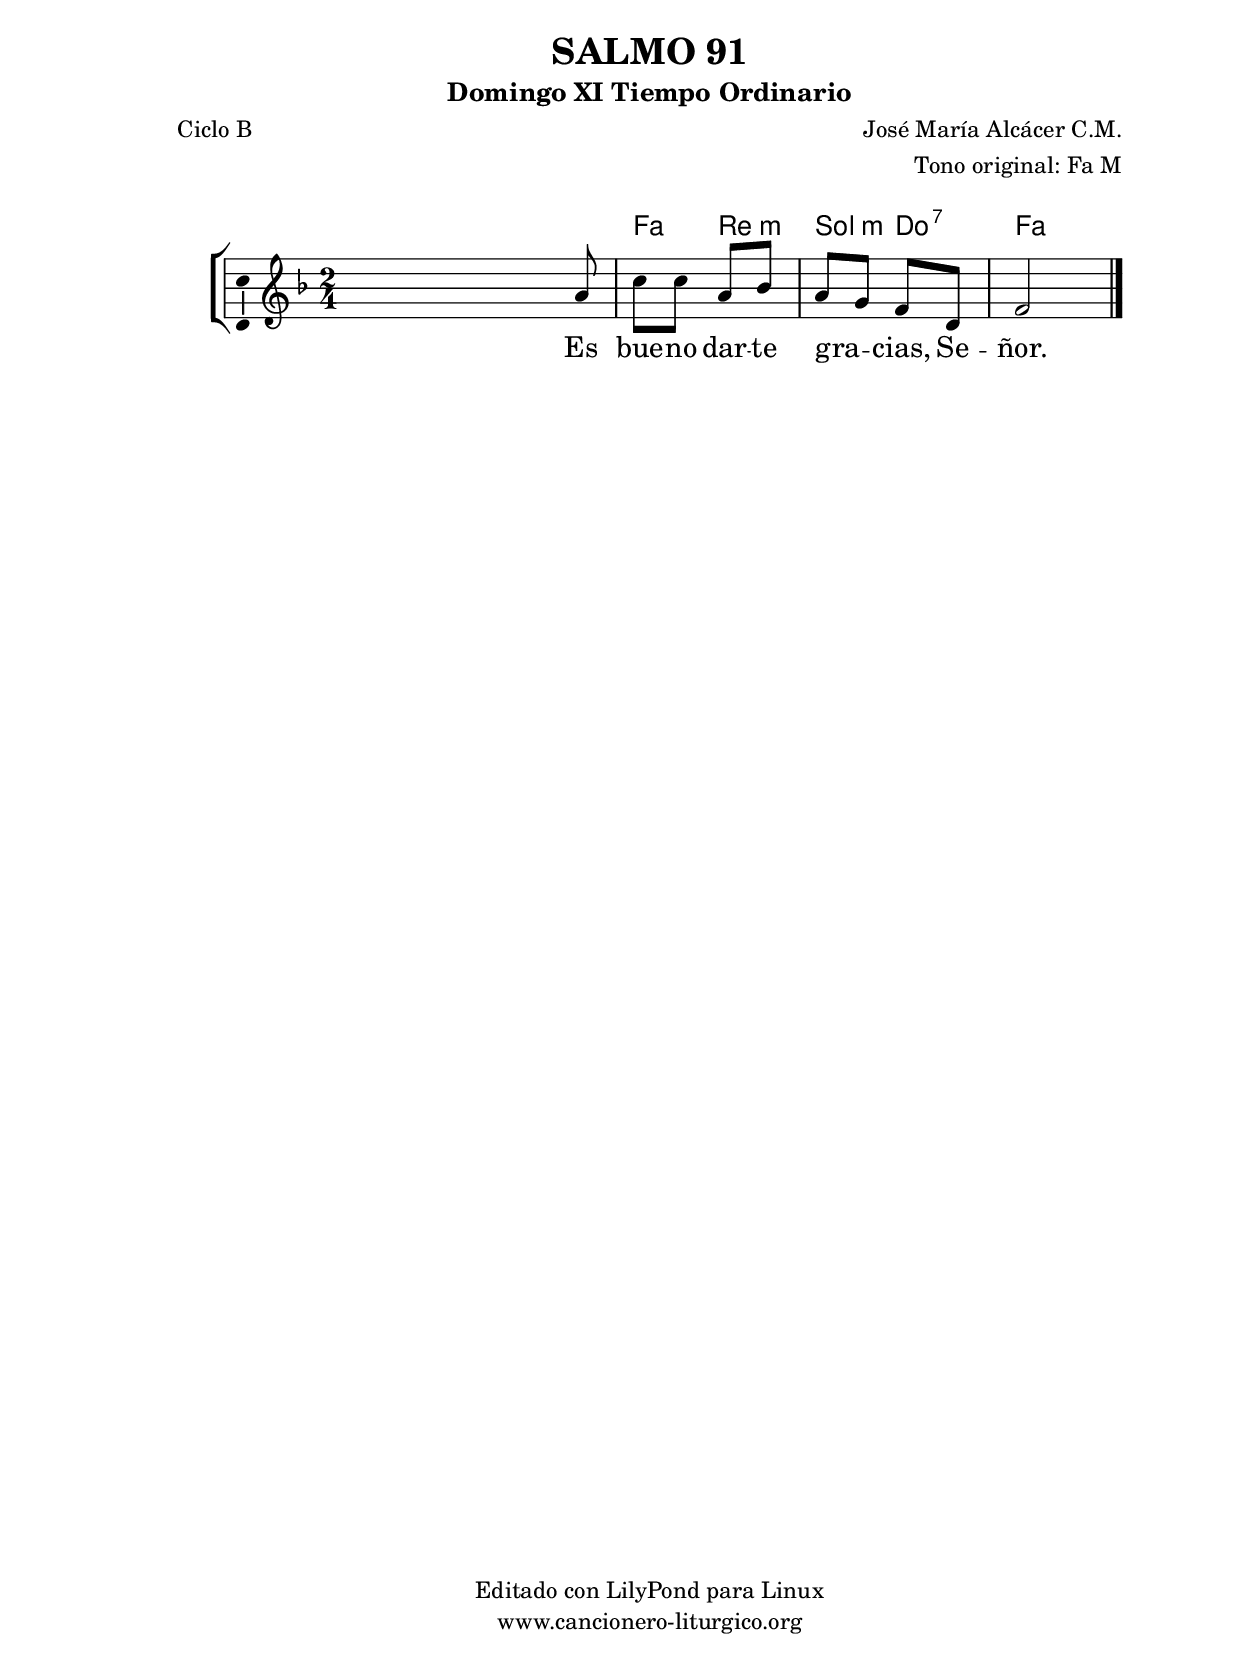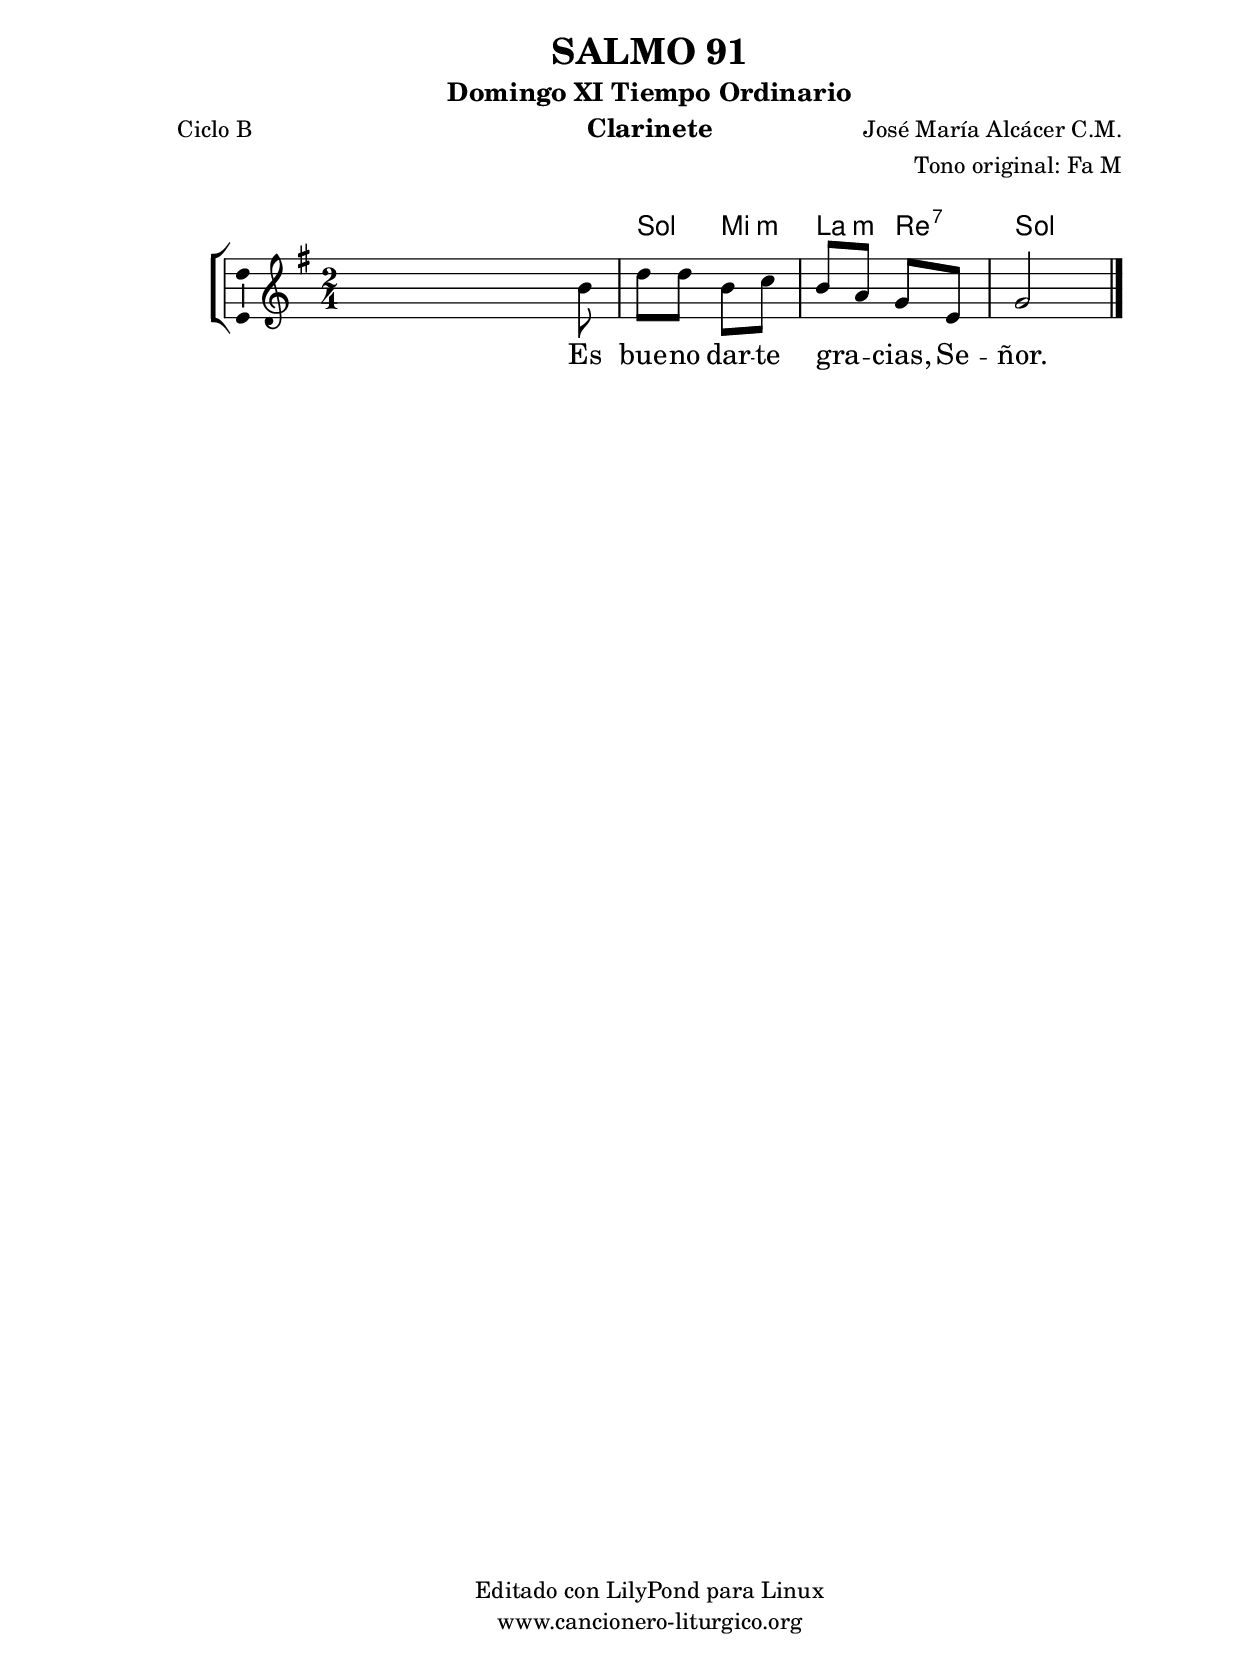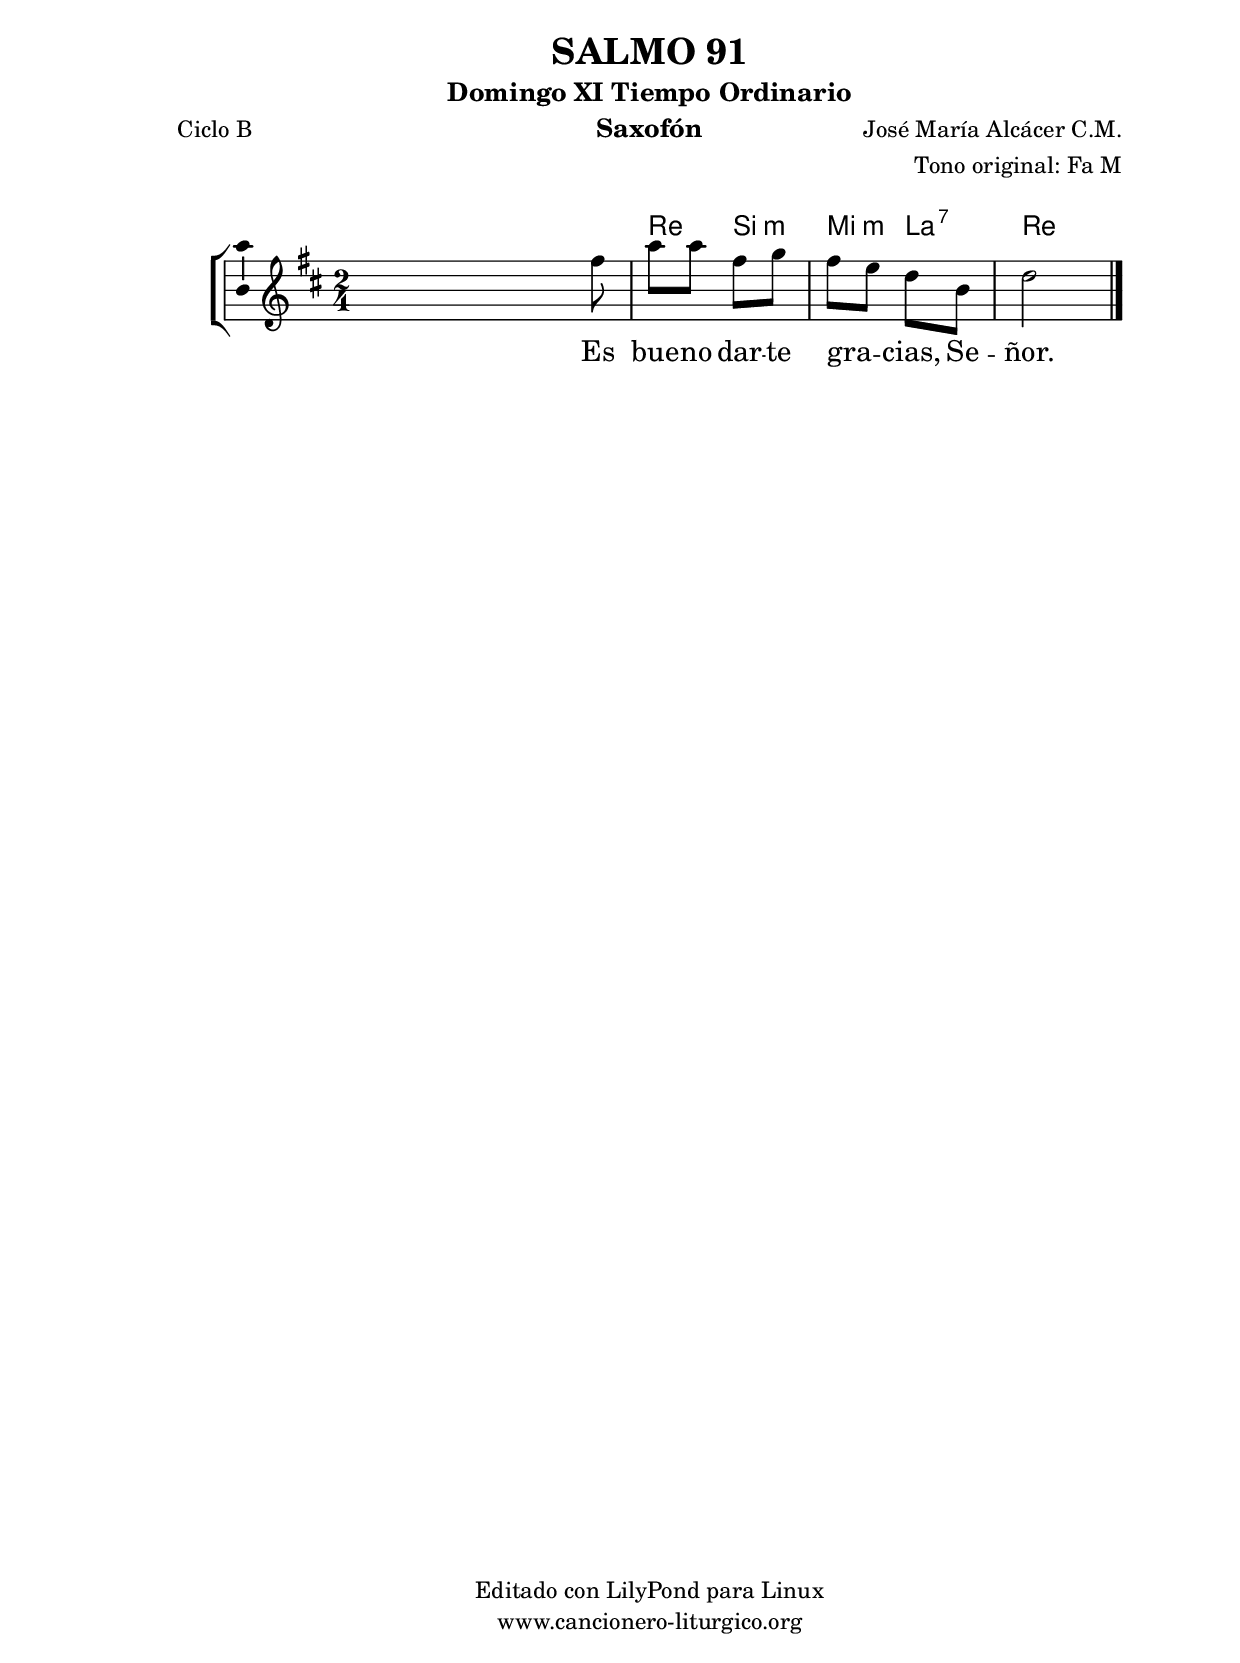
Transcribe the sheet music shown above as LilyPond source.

%
%para convertir .midi en .wav:
%timidity filename.midi -Ow -o finename.wav
%
%
%Para convertir de .wav a .mp3:
%lame -h -m j filename.wav
%
%
%para escuchar el midi:
%timidity nombrefichero.midi
%


%versión de lilypond para la que se ha escrito esta partitura:
\version "2.16.0"

	%Tamaño papel
	#(set-default-paper-size "a4")
	%Tamaño partitura
	#(set-global-staff-size 20)
	%No responde al pulsar sobre una nota
	#(ly:set-option 'point-and-click #f)

%parámetros del encabezamiento:
\header {
	title = "SALMO 91"
	subtitle = "Domingo XI Tiempo Ordinario"
	composer = "José María Alcácer C.M."
	poet = "Ciclo B"
	meter = ""
	arranger = "Tono original: Fa M"
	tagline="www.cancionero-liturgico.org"
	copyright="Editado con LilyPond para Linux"
	tiempo = "Ordinario"
	usos = "Salmo"
	letra = ""
	}

%parámetros asociados al papel:
\paper  {
	oddHeaderMarkup = \markup {\fill-line { \on-the-fly #not-first-page \fromproperty #'header:title \on-the-fly #not-first-page \fromproperty #'header:composer }}
	evenHeaderMarkup = \markup {\fill-line { \fromproperty #'header:composer \fromproperty #'header:title }}
	#(set-paper-size "a4")
	print-page-number = ##f
	first-page-number = 1
	print-first-page-number = ##f
%	head-separation = 3.0 \cm
	top-margin = 2.0 \cm
	bottom-margin = 0.5\cm
%%%	bottom-margin = -1.0\cm
	left-margin = 3.0 \cm
	line-width = 16.0 \cm 
	indent = 8\mm
	interscoreline = 2.\mm
	between-system-space = 15\mm
%	para que las partituras no llenen la hoja:
	ragged-bottom = ##t
%	idem para la última hoja:
	ragged-last-bottom = ##f
%	para que las partituras llenen el ancho del papel:
	ragged-last = ##f
	after-title-space = 2.5 \cm
%page-count=1
%system-count=8

	%Flexible Vertical Spacing
%	markup-markup-spacing =
%	#'((basic-distance . 15) (minimum-distance . 15) (padding . 3))
	markup-system-spacing =
	#'((basic-distance . 15) (minimum-distance . 15) (padding . 3))
	system-system-spacing =
	#'((basic-distance . 15) (minimum-distance . 15) (padding . 3))
	score-system-spacing =
	#'((basic-distance . 15) (minimum-distance . 15) (padding . 5))
%	top-system-spacing = % header
%	#'((basic-distance . 8) (minimum-distance . 0) (padding . 3))
%	top-markup-spacing =
%	#'((basic-distance . 20) (minimum-distance . 20) (padding . 3))
	last-bottom-spacing = % footer
	#'((basic-distance . 5) (minimum-distance . 5) (padding . 3))
%	score-markup-spacing =
%	#'((basic-distance . 16) (minimum-distance . 13) (padding . 3))

	}


%parámetros que afectan a toda la partitura:
global =  {
	%clave de sol (G):
	\clef G
	%armadura:
%	\transpose a c'
	\key f \major
	\tempo 4=69
	\set Score.tempoHideNote = ##t
	}


acordes = {
	\italianChords
	\chordmode {
%	\transpose a c'
{
s2
f4 d:m g:m c:7 f2
	}
	}
}


melodia = 
%	\transpose a c'
{
	\relative c''{
	\time 2/4

s4 s8 a8
c8 c a bes
a8 g f d
f2

	\bar "|."
	}
	}


texto = \lyricmode {
Es bue -- no dar -- te gra -- _ cias, Se -- ñor.
	}


acordesStaff = \context ChordNames = acordesStaff <<
	\set chordChanges = ##t
	\acordes
	>>


vozStaff = \context Voice = vozStaff
\with {\consists "Ambitus_engraver"}
<<
%	\set Staff.instrumentName = ""
%	\set Staff.shortInstrumentName = ""
%	\set Staff.midiInstrument = #"clarinet"
%	\set Staff.midiInstrument = #"cello"
%	\set Staff.midiInstrument = #"flute"
	\set Staff.midiInstrument = #"electric guitar (jazz)"
%	\set Staff.midiInstrument = #"english horn"
%	\set Staff.midiInstrument = #"violin"
%	\set Staff.midiInstrument = #"glockenspiel"
	\set Staff.midiMinimumVolume = #0.7
	\set Staff.midiMaximumVolume = #0.9
	\global
	\melodia
	>>


textoStaff = \context Lyrics = textoStaff <<
	\lyricsto vozStaff \texto
	>>

\book {
	\score {
		\context ChoirStaff {
			\override StaffGroup.SystemStartBracket #'collapse-height = #1
			\override Score.SystemStartBar #'collapse-height = #1
			<<
			\acordesStaff
			\vozStaff
			\textoStaff
			>>
			}
		\layout {
	    		\context {
				\Lyrics
				\override LyricText #'font-size = #2
				}
	   		 \context {
				\Score
				%fontSize = #3
				\override StaffSymbol #'staff-space = #(magstep +3)
				%\override Beam #'thickness = #0.55
				%\override SpacingSpanner #'spacing-increment = #1.0
				%\override Slur #'height-limit = #1.5
				}
			}
		}
	\score {
		\unfoldRepeats
		\context ChoirStaff {
			<<
			\acordesStaff
			\vozStaff
			>>
			}
		\midi {
	  		\context {
	  			\Score
				tempoWholesPerMinute = #(ly:make-moment 70 4)
				}
			}
		}
	}

%Partitura para clarinete
#(define output-suffix "C")
\book {
	\header{
		instrument = "Clarinete"
		}
	\score {
		\context ChoirStaff {
			\override StaffGroup.SystemStartBracket #'collapse-height = #1
			\override Score.SystemStartBar #'collapse-height = #1
\transpose c d
			<<
			\acordesStaff
			\vozStaff
			\textoStaff
			>>
			}
		\layout {
	    		\context {
				\Lyrics
				\override LyricText #'font-size = #2
				}
	   		 \context {
				\Score
				%fontSize = #3
				\override StaffSymbol #'staff-space = #(magstep +3)
				%\override Beam #'thickness = #0.55
				%\override SpacingSpanner #'spacing-increment = #1.0
				%\override Slur #'height-limit = #1.5
				}
			}
		}
	}

%Partitura para saxofón
#(define output-suffix "S")
\book {
	\header{
		instrument = "Saxofón"
		}
	\score {
		\context ChoirStaff {
			\override StaffGroup.SystemStartBracket #'collapse-height = #1
			\override Score.SystemStartBar #'collapse-height = #1
\transpose c a
			<<
			\acordesStaff
			\vozStaff
			\textoStaff
			>>
			}
		\layout {
	    		\context {
				\Lyrics
				\override LyricText #'font-size = #2
				}
	   		 \context {
				\Score
				%fontSize = #3
				\override StaffSymbol #'staff-space = #(magstep +3)
				%\override Beam #'thickness = #0.55
				%\override SpacingSpanner #'spacing-increment = #1.0
				%\override Slur #'height-limit = #1.5
				}
			}
		}
	}

